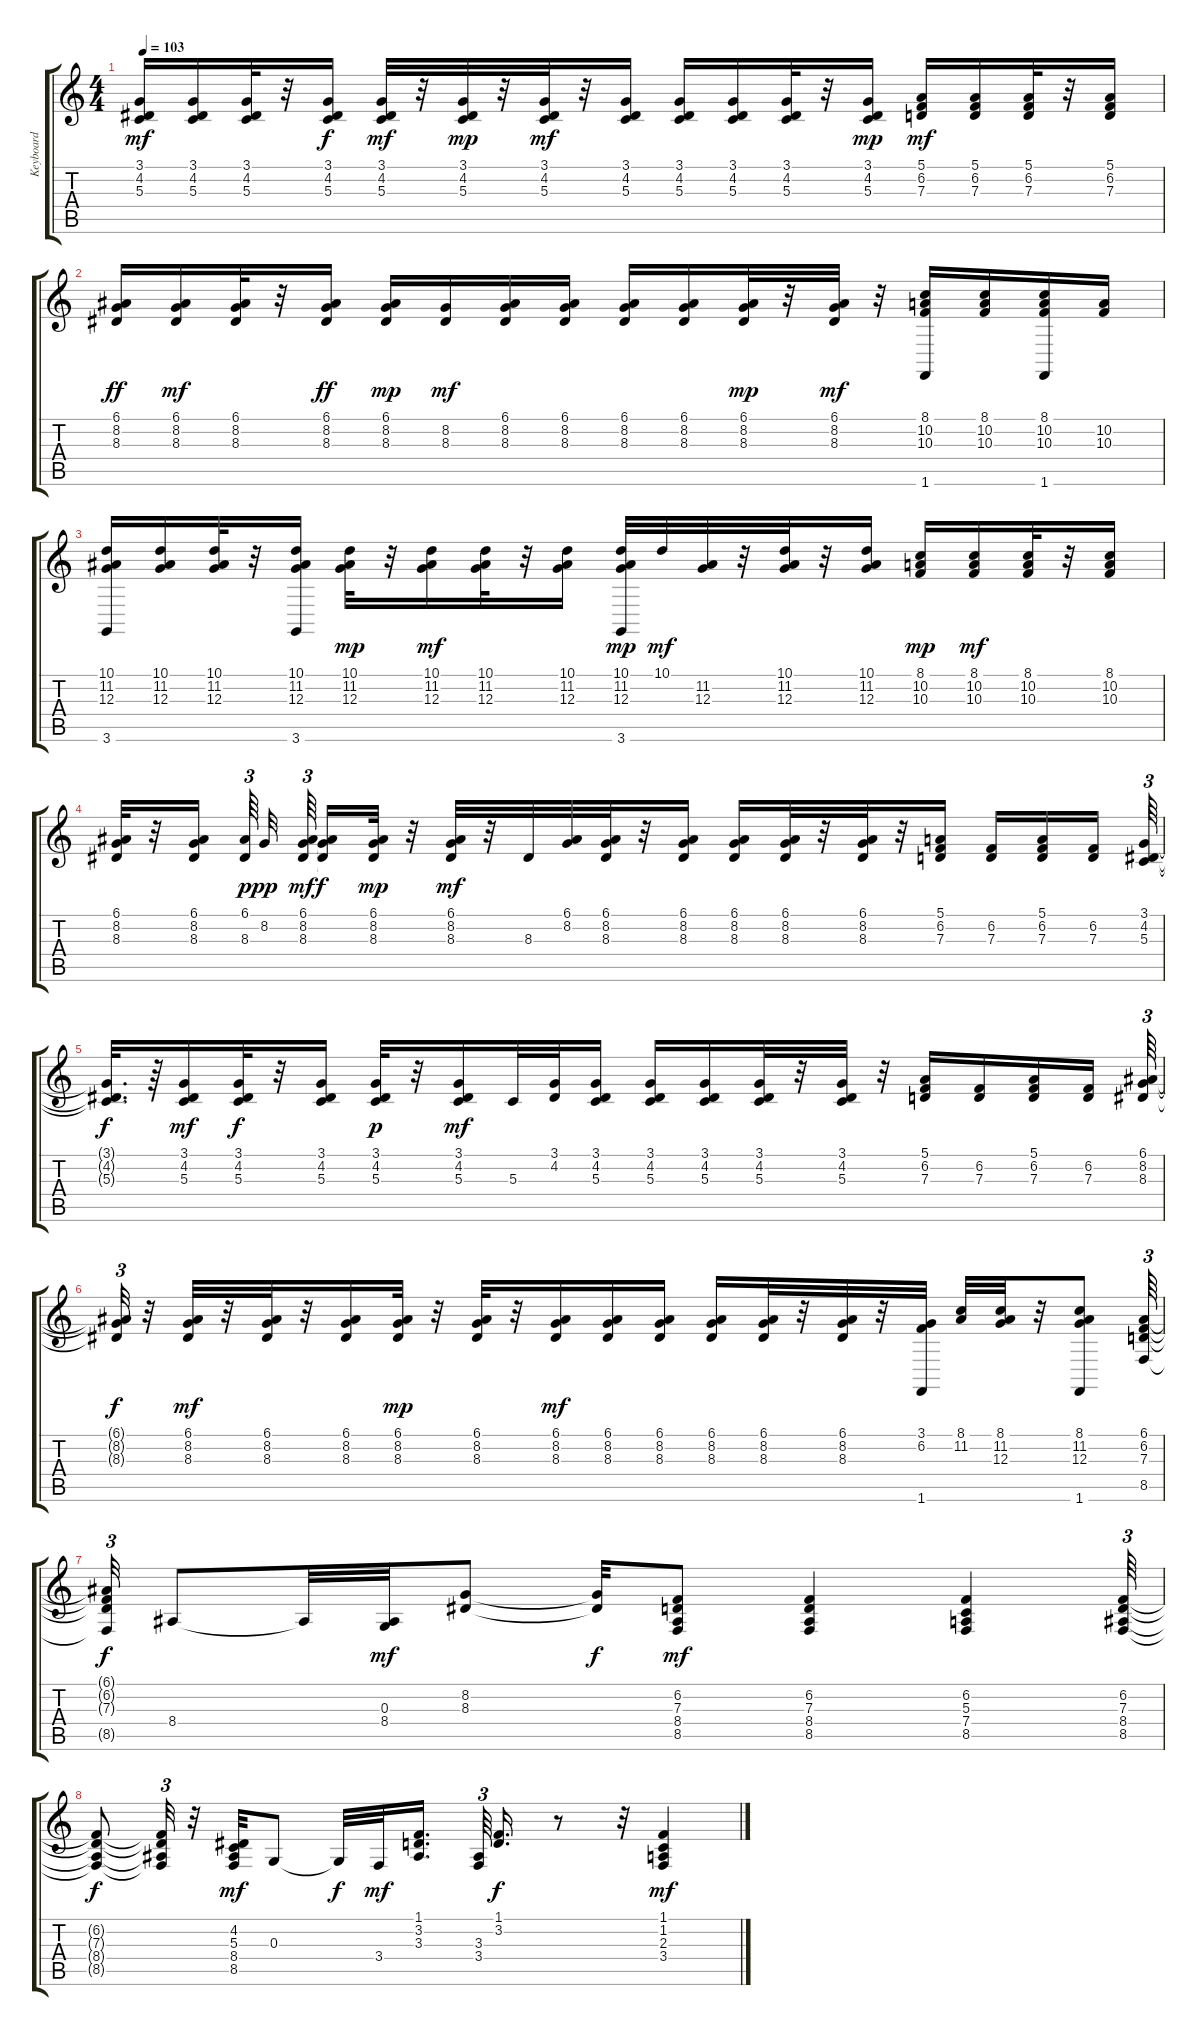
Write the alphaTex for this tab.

\track ("Keyboard" "Keyboard") {instrument electricpiano1}
\staff {score tabs}
\tuning (E4 B3 G3 D3 A2 E2) {hide}
\ts (4 4)
\tempo 103
\clef g2
\ks c
(3.1 4.2 5.3).16{dy mf} (3.1 4.2 5.3).16 (3.1 4.2 5.3).32 r.32 (3.1 4.2 5.3).16{dy f} (3.1 4.2 5.3).32{dy mf} r.32 (3.1 4.2 5.3).32{dy mp} r.32 (3.1 4.2 5.3).32{dy mf} r.32 (3.1 4.2 5.3).16 (3.1 4.2 5.3).16 (3.1 4.2 5.3).16 (3.1 4.2 5.3).32 r.32 (3.1 4.2 5.3).16{dy mp} (5.1 6.2 7.3).16{dy mf} (5.1 6.2 7.3).16 (5.1 6.2 7.3).32 r.32 (5.1 6.2 7.3).16 |
(6.1 8.2 8.3).16{dy ff} (6.1 8.2 8.3).16{dy mf} (6.1 8.2 8.3).32 r.32 (6.1 8.2 8.3).16{dy ff} (6.1 8.2 8.3).16{dy mp} (8.2 8.3).16{dy mf} (6.1 8.2 8.3).16 (6.1 8.2 8.3).16 (6.1 8.2 8.3).16 (6.1 8.2 8.3).16 (6.1 8.2 8.3).32{dy mp} r.32 (6.1 8.2 8.3).32{dy mf} r.32 (8.1 10.2 10.3 1.6).16 (8.1 10.2 10.3).16 (8.1 10.2 10.3 1.6).16 (10.2 10.3).16 |
(10.1 11.2 12.3 3.6).16 (10.1 11.2 12.3).16 (10.1 11.2 12.3).32 r.32 (10.1 11.2 12.3 3.6).16 (10.1 11.2 12.3).32{dy mp} r.32 (10.1 11.2 12.3).16{dy mf} (10.1 11.2 12.3).32 r.32 (10.1 11.2 12.3).16 (10.1 11.2 12.3 3.6).32{dy mp} 10.1.32{dy mf} (11.2 12.3).32 r.32 (10.1 11.2 12.3).32 r.32 (10.1 11.2 12.3).16 (8.1 10.2 10.3).16{dy mp} (8.1 10.2 10.3).16{dy mf} (8.1 10.2 10.3).32 r.32 (8.1 10.2 10.3).16 |
(6.1 8.2 8.3).32 r.32 (6.1 8.2 8.3).16{beam splitsecondary} (6.1 8.3).64{tu (3 2) dy p beam splitsecondary} 8.2.32{dy pp beam splitsecondary} (6.1 8.2 8.3).64{tu (3 2) dy mf beam splitsecondary} (6.1{t} 8.2{t} 8.3{t}).16{dy f} (6.1 8.2 8.3).32{dy mp} r.32 (6.1 8.2 8.3).32{dy mf} r.32 8.3.32 (6.1 8.2).32 (6.1 8.2 8.3).32 r.32 (6.1 8.2 8.3).16 (6.1 8.2 8.3).16 (6.1 8.2 8.3).32 r.32 (6.1 8.2 8.3).32 r.32 (5.1 6.2 7.3).16 (6.2 7.3).16 (5.1 6.2 7.3).16 (6.2 7.3).16{beam splitsecondary} (3.1 4.2 5.3).64{tu (3 2)} |
(3.1{t} 4.2{t} 5.3{t}).32{d dy f} r.64 (3.1 4.2 5.3).16{dy mf} (3.1 4.2 5.3).32{dy f} r.32 (3.1 4.2 5.3).16 (3.1 4.2 5.3).32{dy p} r.32 (3.1 4.2 5.3).16{dy mf} 5.3.32 (3.1 4.2).32 (3.1 4.2 5.3).16 (3.1 4.2 5.3).16 (3.1 4.2 5.3).16 (3.1 4.2 5.3).32 r.32 (3.1 4.2 5.3).32 r.32 (5.1 6.2 7.3).16 (6.2 7.3).16 (5.1 6.2 7.3).16 (6.2 7.3).16 (6.1 8.2 8.3).64{tu (3 2)} |
(6.1{t} 8.2{t} 8.3{t}).32{tu (3 2) dy f} r.32 (6.1 8.2 8.3).32{dy mf} r.32 (6.1 8.2 8.3).32 r.32 (6.1 8.2 8.3).16 (6.1 8.2 8.3).32{dy mp} r.32 (6.1 8.2 8.3).32 r.32 (6.1 8.2 8.3).16{dy mf} (6.1 8.2 8.3).16 (6.1 8.2 8.3).16 (6.1 8.2 8.3).16 (6.1 8.2 8.3).32 r.32 (6.1 8.2 8.3).32 r.32 (3.1 6.2 1.6).32 (8.1 11.2).32 (8.1 11.2 12.3).32 r.32 (8.1 11.2 12.3 1.6).8 (6.1 6.2 7.3 8.5).64{tu (3 2)} |
(6.1{t} 6.2{t} 7.3{t} 8.5{t}).32{tu (3 2) dy f} 8.4.8 8.4{t}.32 (0.3 8.4).32{dy mf} (8.2 8.3).8 (8.2{t} 8.3{t}).32{dy f} (6.2 7.3 8.4 8.5).8{dy mf} (6.2 7.3 8.4 8.5).4 (6.2 5.3 7.4 8.5).4 (6.2 7.3 8.4 8.5).64{tu (3 2)} |
(6.2{t} 7.3{t} 8.4{t} 8.5{t}).8{dy f} (6.2{t} 7.3{t} 8.4{t} 8.5{t}).32{tu (3 2)} r.32 (4.2 5.3 8.4 8.5).32{dy mf} 0.3.8 0.3{t}.32{dy f} 3.4.32{dy mf} (1.1 3.2 3.3).16{d beam splitsecondary} (3.3 3.4).64{tu (3 2)} (1.1 3.2).16{d dy f} r.8 r.32 (1.1 1.2 2.3 3.4).4{dy mf}
